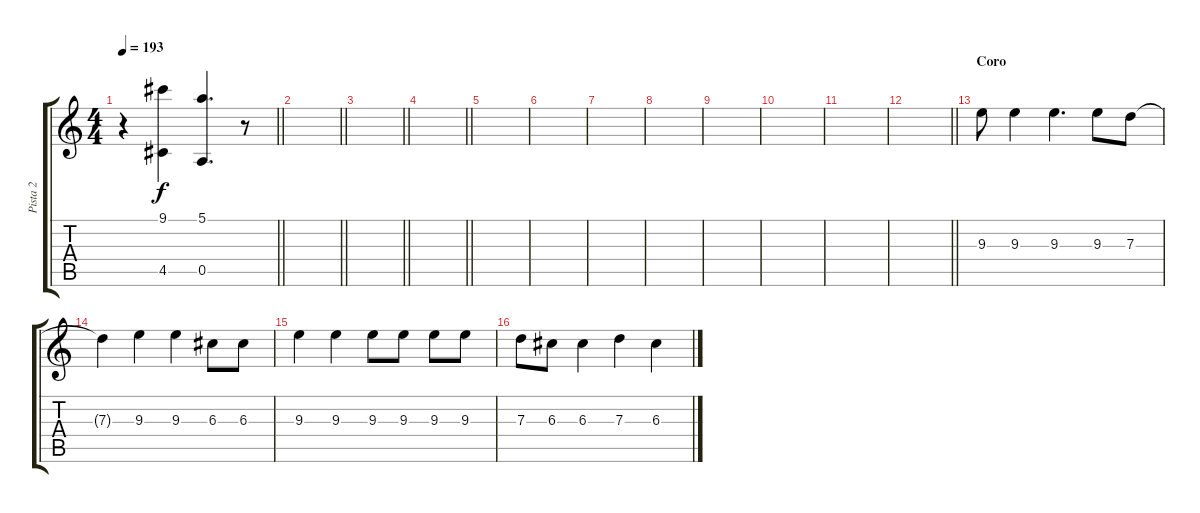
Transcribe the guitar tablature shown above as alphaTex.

\track ("Pista 2" "Pista 2") {instrument acousticguitarsteel}
\staff {score tabs}
\tuning (E4 B3 G3 D3 A2 E2) {hide}
\ts (4 4)
\tempo 193
\clef g2
\barLineRight lightlight
\ks c
r.4{dy f} (9.1 4.5).4 (5.1 0.5).4{d} r.8 |
\barLineRight lightlight
|
\barLineRight lightlight
|
\barLineRight lightlight
|
|
|
|
|
|
|
|
\barLineRight lightlight
|
\section ("" "Coro")
9.3.8 9.3.4 9.3.4{d} 9.3.8 7.3.8 |
7.3{t}.4 9.3.4 9.3.4 6.3.8 6.3.8 |
9.3.4 9.3.4 9.3.8 9.3.8 9.3.8 9.3.8 |
7.3.8 6.3.8 6.3.4 7.3.4 6.3.4
